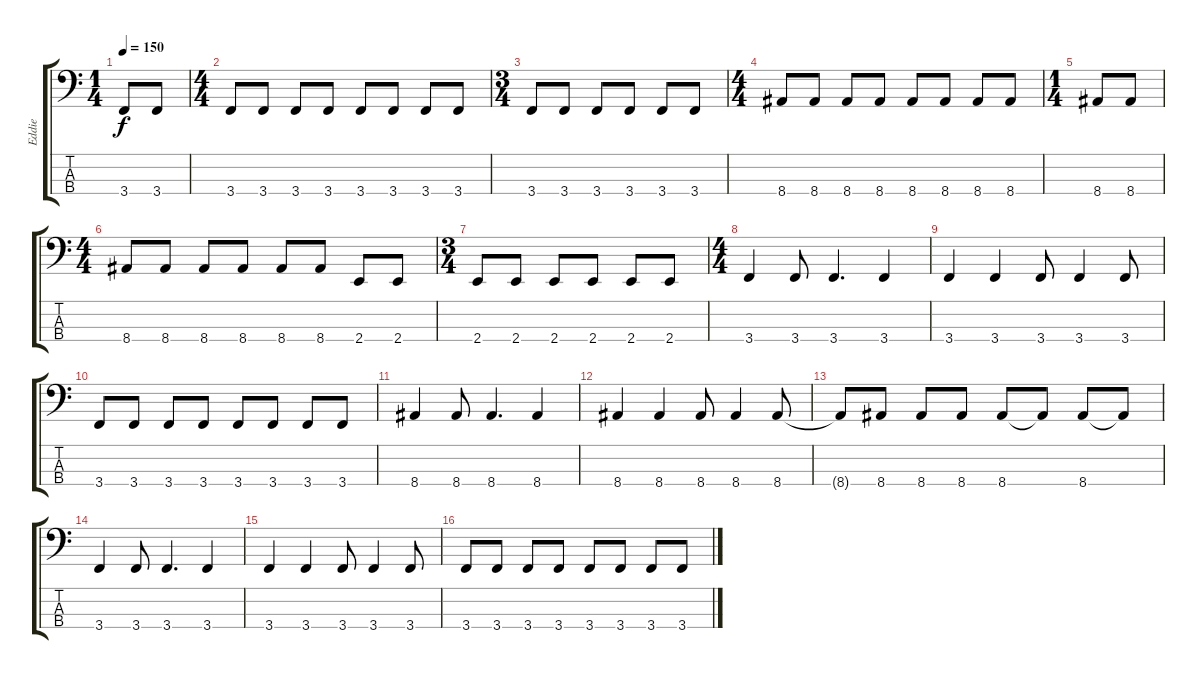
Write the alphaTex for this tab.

\track ("Eddie" "Eddie") {instrument electricbasspick}
\staff {score tabs}
\tuning (G2 D2 A1 D1) {hide}
\ts (1 4)
\tempo 150
\clef f4
\ks c
3.4.8{dy f} 3.4.8 |
\ts (4 4)
3.4.8 3.4.8 3.4.8 3.4.8 3.4.8 3.4.8 3.4.8 3.4.8 |
\ts (3 4)
3.4.8 3.4.8 3.4.8 3.4.8 3.4.8 3.4.8 |
\ts (4 4)
8.4.8 8.4.8 8.4.8 8.4.8 8.4.8 8.4.8 8.4.8 8.4.8 |
\ts (1 4)
8.4.8 8.4.8 |
\ts (4 4)
8.4.8 8.4.8 8.4.8 8.4.8 8.4.8 8.4.8 2.4.8 2.4.8 |
\ts (3 4)
2.4.8 2.4.8 2.4.8 2.4.8 2.4.8 2.4.8 |
\ts (4 4)
3.4.4 3.4.8 3.4.4{d} 3.4.4 |
3.4.4 3.4.4 3.4.8 3.4.4 3.4.8 |
3.4.8 3.4.8 3.4.8 3.4.8 3.4.8 3.4.8 3.4.8 3.4.8 |
8.4.4 8.4.8 8.4.4{d} 8.4.4 |
8.4.4 8.4.4 8.4.8 8.4.4 8.4.8 |
8.4{t}.8 8.4.8 8.4.8 8.4.8 8.4.8 8.4{t}.8 8.4.8 8.4{t}.8 |
3.4.4 3.4.8 3.4.4{d} 3.4.4 |
3.4.4 3.4.4 3.4.8 3.4.4 3.4.8 |
3.4.8 3.4.8 3.4.8 3.4.8 3.4.8 3.4.8 3.4.8 3.4.8
